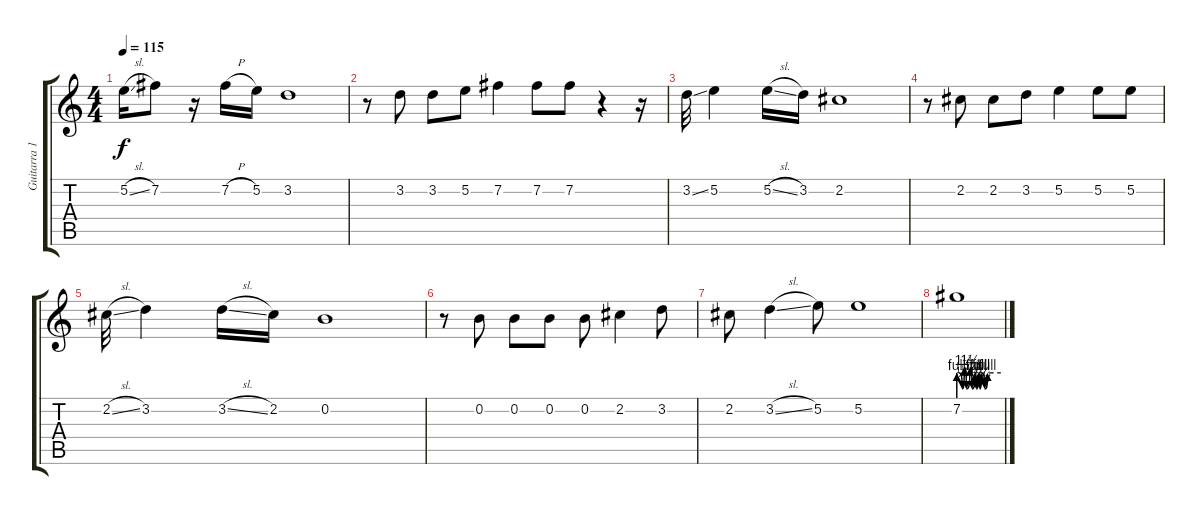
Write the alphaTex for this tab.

\track ("Guitarra 1" "Guitarra 1") {instrument electricguitarclean bank 127}
\staff {score tabs}
\tuning (E4 B3 G3 D3 A2 E2) {hide}
\ts (4 4)
\tempo 115
\clef g2
\ks c
5.2{sl}.16{dy f} 7.2.8 r.16 7.2{h}.16 5.2.16 3.2.1 |
r.8 3.2.8 3.2.8 5.2.8 7.2.4 7.2.8 7.2.8 r.4 r.16 |
3.2{ss}.32 5.2.4 5.2{sl}.16 3.2.16 2.2.1 |
r.8 2.2.8 2.2.8 3.2.8 5.2.4 5.2.8 5.2.8 |
2.2{sl}.32 3.2.4 3.2{sl}.16 2.2.16 0.2.1 |
r.8 0.2.8 0.2.8 0.2.8 0.2.8 2.2.4 3.2.8 |
2.2.8 3.2{sl}.4 5.2.8 5.2.1 |
7.2{be (custom 0 4 5 1 8 5 11 1 16 5 19 1 23 4 25 1 28 4 30 1 32 4 37 1 41 4 60 4)}.1
